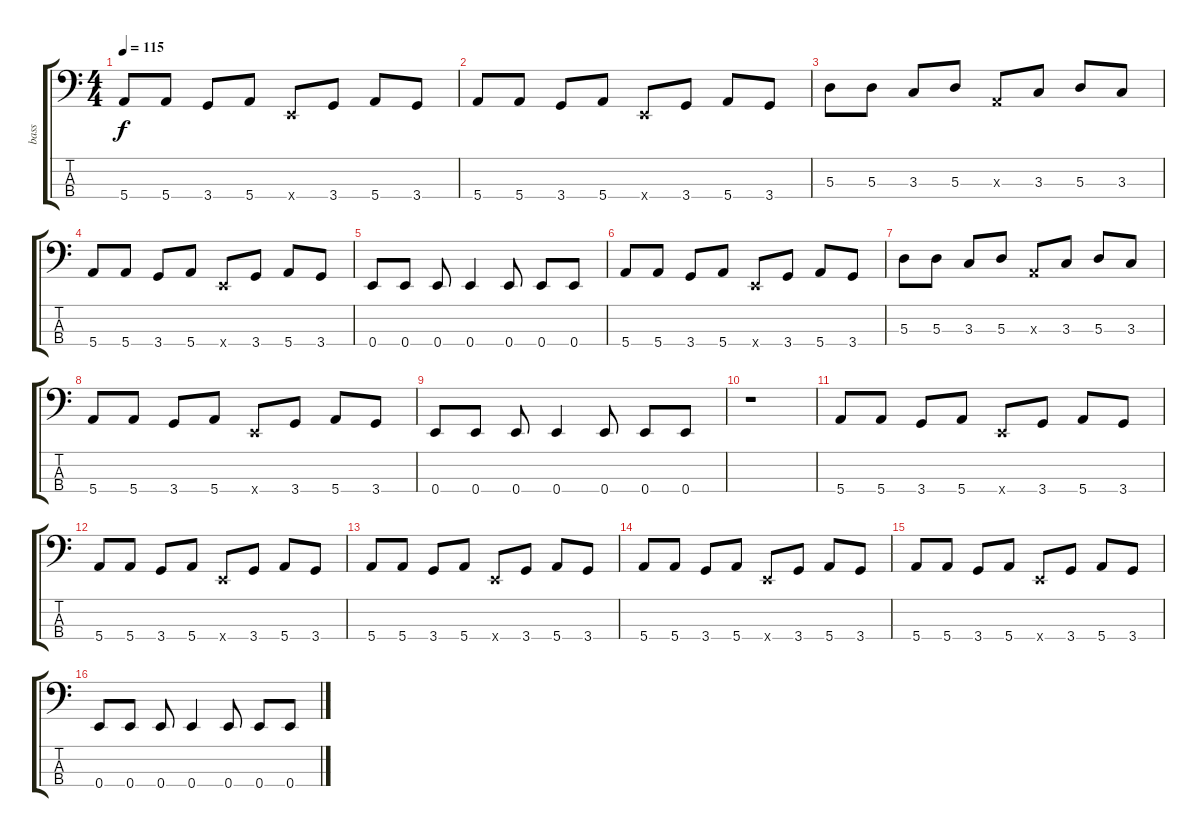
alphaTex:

\track ("bass" "bass") {instrument electricbassfinger}
\staff {score tabs}
\tuning (G2 D2 A1 E1) {hide}
\ts (4 4)
\tempo 115
\clef f4
\ks c
5.4.8{dy f} 5.4.8 3.4.8 5.4.8 0.4{x}.8 3.4.8 5.4.8 3.4.8 |
5.4.8 5.4.8 3.4.8 5.4.8 0.4{x}.8 3.4.8 5.4.8 3.4.8 |
5.3.8 5.3.8 3.3.8 5.3.8 0.3{x}.8 3.3.8 5.3.8 3.3.8 |
5.4.8 5.4.8 3.4.8 5.4.8 0.4{x}.8 3.4.8 5.4.8 3.4.8 |
0.4.8 0.4.8 0.4.8 0.4.4 0.4.8 0.4.8 0.4.8 |
5.4.8 5.4.8 3.4.8 5.4.8 0.4{x}.8 3.4.8 5.4.8 3.4.8 |
5.3.8 5.3.8 3.3.8 5.3.8 0.3{x}.8 3.3.8 5.3.8 3.3.8 |
5.4.8 5.4.8 3.4.8 5.4.8 0.4{x}.8 3.4.8 5.4.8 3.4.8 |
0.4.8 0.4.8 0.4.8 0.4.4 0.4.8 0.4.8 0.4.8 |
r.1 |
5.4.8 5.4.8 3.4.8 5.4.8 0.4{x}.8 3.4.8 5.4.8 3.4.8 |
5.4.8 5.4.8 3.4.8 5.4.8 0.4{x}.8 3.4.8 5.4.8 3.4.8 |
5.4.8 5.4.8 3.4.8 5.4.8 0.4{x}.8 3.4.8 5.4.8 3.4.8 |
5.4.8 5.4.8 3.4.8 5.4.8 0.4{x}.8 3.4.8 5.4.8 3.4.8 |
5.4.8 5.4.8 3.4.8 5.4.8 0.4{x}.8 3.4.8 5.4.8 3.4.8 |
0.4.8 0.4.8 0.4.8 0.4.4 0.4.8 0.4.8 0.4.8
